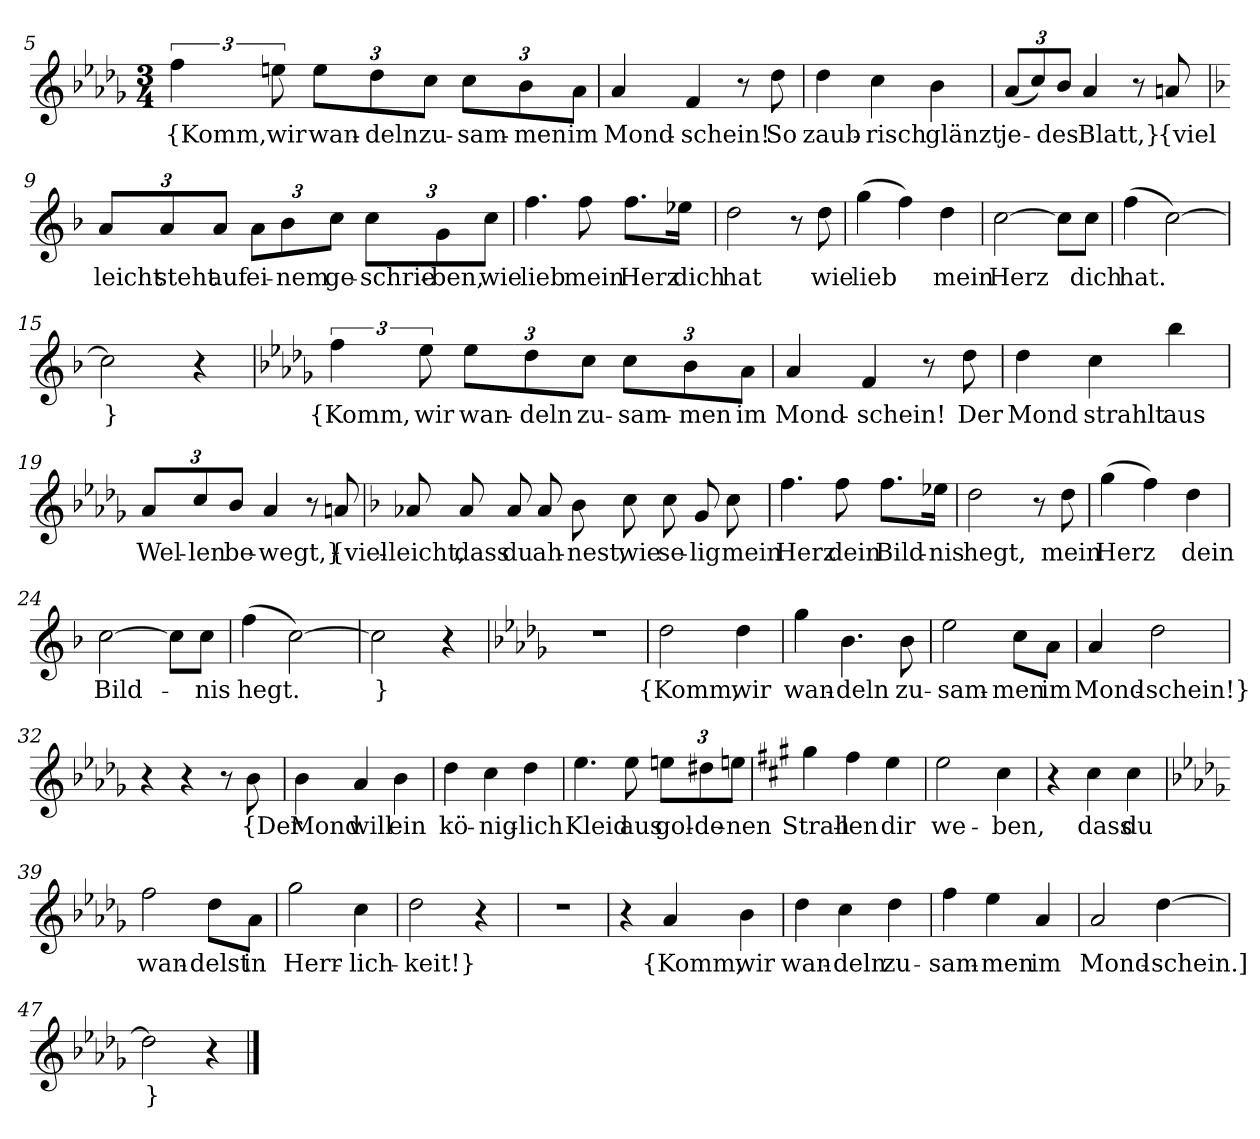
**kern	**text
*part1	*part1
*staff1	*staff1
*clefG2	*
*k[b-e-a-d-g-]	*
*M3/4	*
=5	=5
6ff	{Komm,
12een	wir
12ee\L	wan-
12dd-\	-deln
12cc\J	zu-
12cc\L	-sam-
12b-\	-men
12a-\J	im
=6	=6
4a-	Mond-
4f	-schein!
8r	.
8dd-	So
=7	=7
4dd-	zaub-
4cc	-risch
4b-	glänzt
=8	=8
(12a-/L	je-
12cc/)	.
12b-/J	-des
4a-	Blatt,}
8r	.
8an	{viel
=9	=9
*k[b-]	*
12a/L	-leicht
12a/	steht
12a/J	auf
12a\L	ei-
12b-\	-nem
12cc\J	ge-
12cc\L	-schrie-
12g\	-ben,
12cc\J	wie
=10	=10
4.ff	lieb
8ff	mein
8.ff\L	Herz
16ee-X\Jk	dich
=11	=11
2dd	hat
8r	.
8dd	wie
=12	=12
(4gg	lieb
4ff)	.
4dd	mein
=13	=13
[2cc	Herz
8cc\L]	.
8cc\J	dich
=14	=14
(4ff	hat.
[2cc)	.
=15	=15
2cc]	}
4r	.
=16	=16
*k[b-e-a-d-g-]	*
6ff	{Komm,
12ee-	wir
12ee-\L	wan-
12dd-\	-deln
12cc\J	zu-
12cc\L	-sam-
12b-\	-men
12a-\J	im
=17	=17
4a-	Mond-
4f	-schein!
8r	.
8dd-	Der
=18	=18
4dd-	Mond
4cc	strahlt
4bb-	aus
=19	=19
12a-/L	Wel-
12cc/	-len
12b-/J	be-
4a-	-wegt,}
8r	.
8an	{viel-
=20	=20
*k[b-]	*
8a-X	-leicht,
8a-	dass
8a-	du
8a-	ah-
8b-	-nest,
8cc	wie
8cc	se-
8g	-lig
8cc	mein
=21	=21
4.ff	Herz
8ff	dein
8.ff\L	Bild-
16ee-X\Jk	-nis
=22	=22
2dd	hegt,
8r	.
8dd	mein
=23	=23
(4gg	Herz
4ff)	.
4dd	dein
=24	=24
[2cc	Bild-
8cc\L]	.
8cc\J	-nis
=25	=25
(4ff	hegt.
[2cc)	.
=26	=26
2cc]	}
4r	.
=27	=27
*k[b-e-a-d-g-]	*
2.r	.
=28	=28
2dd-	{Komm,
4dd-	wir
=29	=29
4gg-	wan-
4.b-	-deln
8b-	zu-
=30	=30
2ee-	-sam-
8cc\L	-men
8a-\J	im
=31	=31
4a-	Mond-
2dd-	-schein!}
=32	=32
4r	.
4r	.
8r	.
8b-	{Der
=33	=33
4b-	Mond
4a-	will
4b-	ein
=34	=34
4dd-	kö-
4cc	-nig-
4dd-	-lich
=35	=35
4.ee-	Kleid
8ee-	aus
12een\L	gol-
12dd#X\	-de-
12een\J	-nen
=36	=36
*k[f#c#g#]	*
4gg#	Strah-
4ff#	-len
4ee	dir
=37	=37
2ee	we-
4cc#	-ben,
=38	=38
4r	.
4cc#	dass
4cc#	du
=39	=39
*k[b-e-a-d-g-]	*
2ff	wan-
8dd-\L	-delst
8a-\J	in
=40	=40
2gg-	Herr-
4cc	-lich-
=41	=41
2dd-	-keit!}
4r	.
=42	=42
2.r	.
=43	=43
4r	.
4a-	{Komm,
4b-	wir
=44	=44
4dd-	wan-
4cc	-deln
4dd-	zu-
=45	=45
4ff	-sam-
4ee-	-men
4a-	im
=46	=46
2a-	Mond-
[4dd-	-schein.]
=47	=47
2dd-]	}
4r	.
==	==
*-	*-
